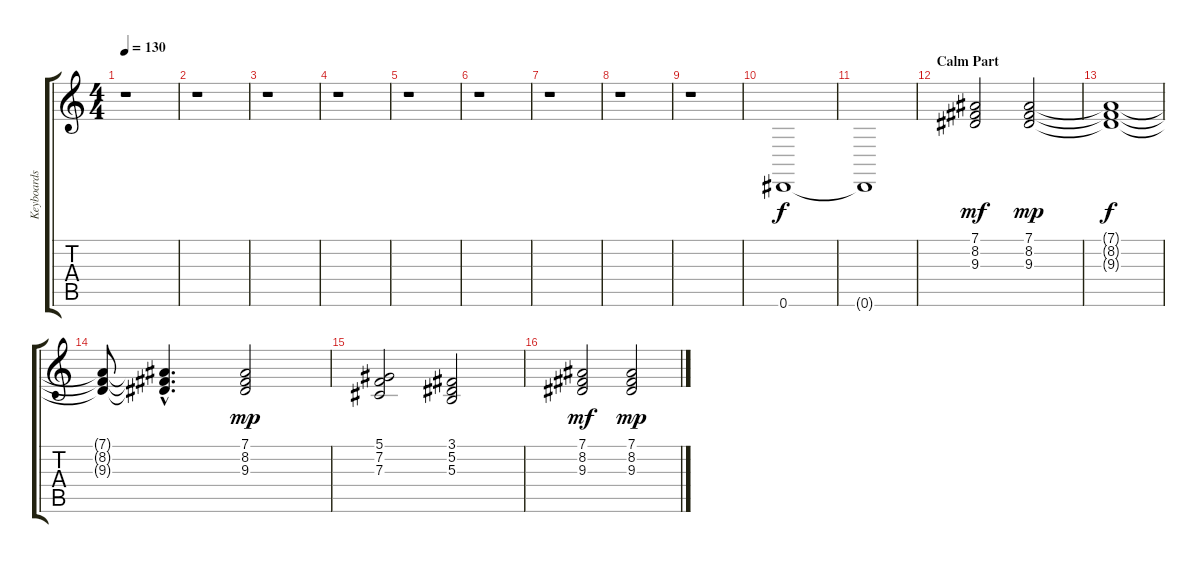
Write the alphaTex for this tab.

\track ("Keyboards" "Keyboards") {instrument synthstrings2}
\staff {score tabs}
\tuning (Eb4 Bb3 Gb3 Db3 Ab2 Eb2) {hide}
\ts (4 4)
\tempo 130
\clef g2
\ks c
r.1{dy f} |
r.1 |
r.1 |
r.1 |
r.1 |
r.1 |
r.1 |
r.1 |
r.1 |
0.6.1 |
0.6{t}.1 |
\section ("" "Calm Part")
(7.1 8.2 9.3).2{dy mf} (7.1 8.2 9.3).2{dy mp} |
(7.1{t} 8.2{t} 9.3{t}).1{dy f} |
(7.1{t} 8.2{t} 9.3{t}).8 (7.1{hac t} 8.2{hac t} 9.3{hac t}).4{d} (7.1 8.2 9.3).2{dy mp} |
(5.1 7.2 7.3).2 (3.1 5.2 5.3).2 |
(7.1 8.2 9.3).2{dy mf} (7.1 8.2 9.3).2{dy mp}
